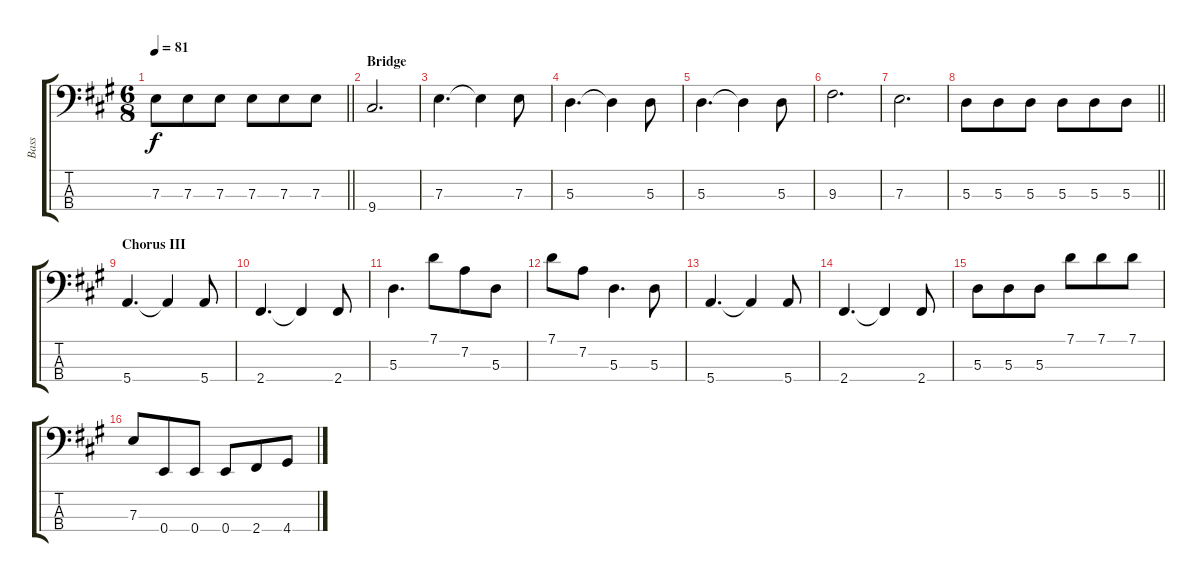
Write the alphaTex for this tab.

\track ("Bass" "Bass") {instrument electricbassfinger}
\staff {score tabs}
\tuning (G2 D2 A1 E1) {hide}
\ts (6 8)
\tempo 81
\clef f4
\barLineRight lightlight
\ks a
7.3.8{dy f} 7.3.8 7.3.8 7.3.8 7.3.8 7.3.8 |
\section ("" "Bridge")
9.4.2{d} |
7.3.4{d} 7.3{t}.4 7.3.8 |
5.3.4{d} 5.3{t}.4 5.3.8 |
5.3.4{d} 5.3{t}.4 5.3.8 |
9.3.2{d} |
7.3.2{d} |
\barLineRight lightlight
5.3.8 5.3.8 5.3.8 5.3.8 5.3.8 5.3.8 |
\section ("" "Chorus III")
5.4.4{d} 5.4{t}.4 5.4.8 |
2.4.4{d} 2.4{t}.4 2.4.8 |
5.3.4{d} 7.1.8 7.2.8 5.3.8 |
7.1.8 7.2.8 5.3.4{d} 5.3.8 |
5.4.4{d} 5.4{t}.4 5.4.8 |
2.4.4{d} 2.4{t}.4 2.4.8 |
5.3.8 5.3.8 5.3.8 7.1.8 7.1.8 7.1.8 |
7.3.8 0.4.8 0.4.8 0.4.8 2.4.8 4.4.8
